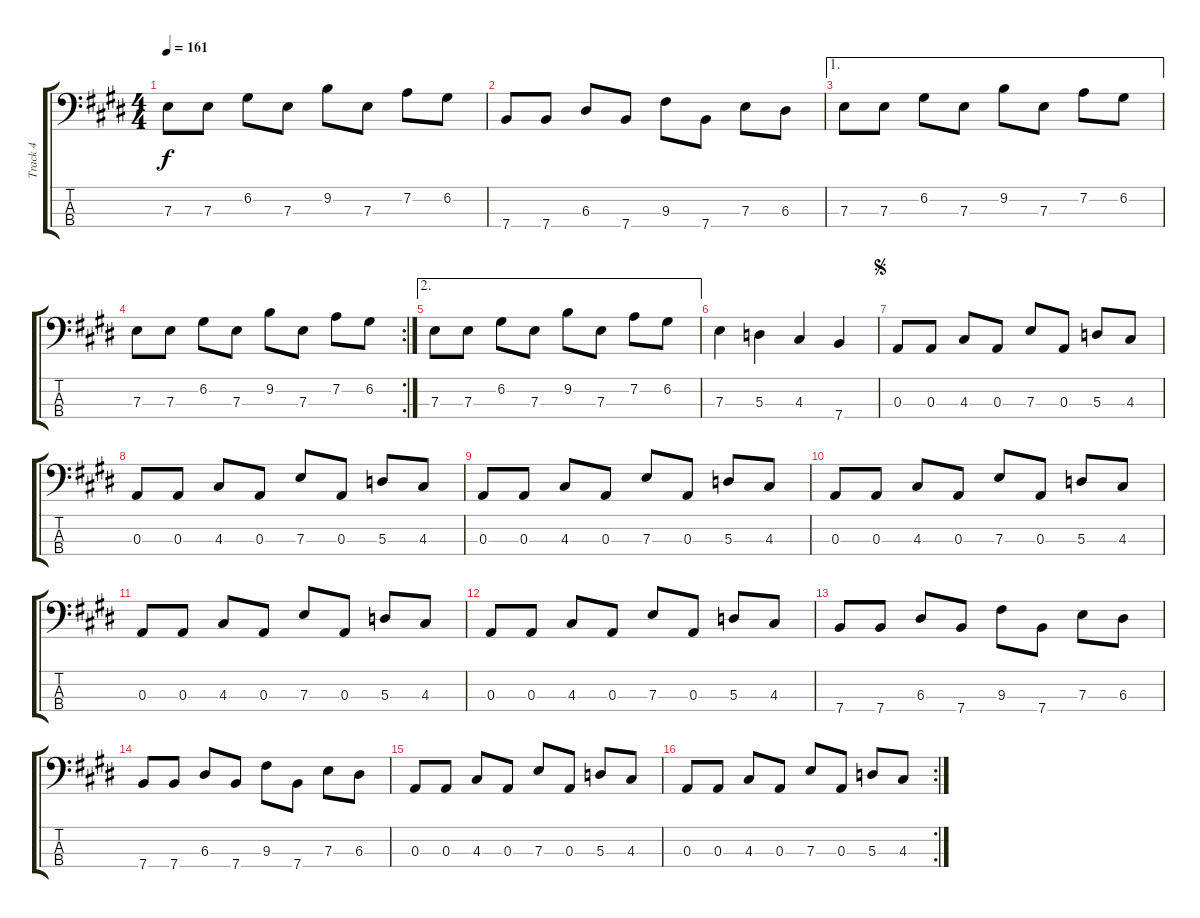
\track ("Track 4" "Track 4") {instrument electricbassfinger}
\staff {score tabs}
\tuning (G2 D2 A1 E1) {hide}
\ts (4 4)
\tempo 161
\clef f4
\ks e
7.3.8{dy f} 7.3.8 6.2.8 7.3.8 9.2.8 7.3.8 7.2.8 6.2.8 |
7.4.8 7.4.8 6.3.8 7.4.8 9.3.8 7.4.8 7.3.8 6.3.8 |
\ae 1
7.3.8 7.3.8 6.2.8 7.3.8 9.2.8 7.3.8 7.2.8 6.2.8 |
\rc 2
7.3.8 7.3.8 6.2.8 7.3.8 9.2.8 7.3.8 7.2.8 6.2.8 |
\ae 2
7.3.8 7.3.8 6.2.8 7.3.8 9.2.8 7.3.8 7.2.8 6.2.8 |
7.3.4 5.3.4 4.3.4 7.4.4 |
\jump segno
0.3.8 0.3.8 4.3.8 0.3.8 7.3.8 0.3.8 5.3.8 4.3.8 |
0.3.8 0.3.8 4.3.8 0.3.8 7.3.8 0.3.8 5.3.8 4.3.8 |
0.3.8 0.3.8 4.3.8 0.3.8 7.3.8 0.3.8 5.3.8 4.3.8 |
0.3.8 0.3.8 4.3.8 0.3.8 7.3.8 0.3.8 5.3.8 4.3.8 |
0.3.8 0.3.8 4.3.8 0.3.8 7.3.8 0.3.8 5.3.8 4.3.8 |
0.3.8 0.3.8 4.3.8 0.3.8 7.3.8 0.3.8 5.3.8 4.3.8 |
7.4.8 7.4.8 6.3.8 7.4.8 9.3.8 7.4.8 7.3.8 6.3.8 |
7.4.8 7.4.8 6.3.8 7.4.8 9.3.8 7.4.8 7.3.8 6.3.8 |
0.3.8 0.3.8 4.3.8 0.3.8 7.3.8 0.3.8 5.3.8 4.3.8 |
\rc 2
0.3.8 0.3.8 4.3.8 0.3.8 7.3.8 0.3.8 5.3.8 4.3.8
